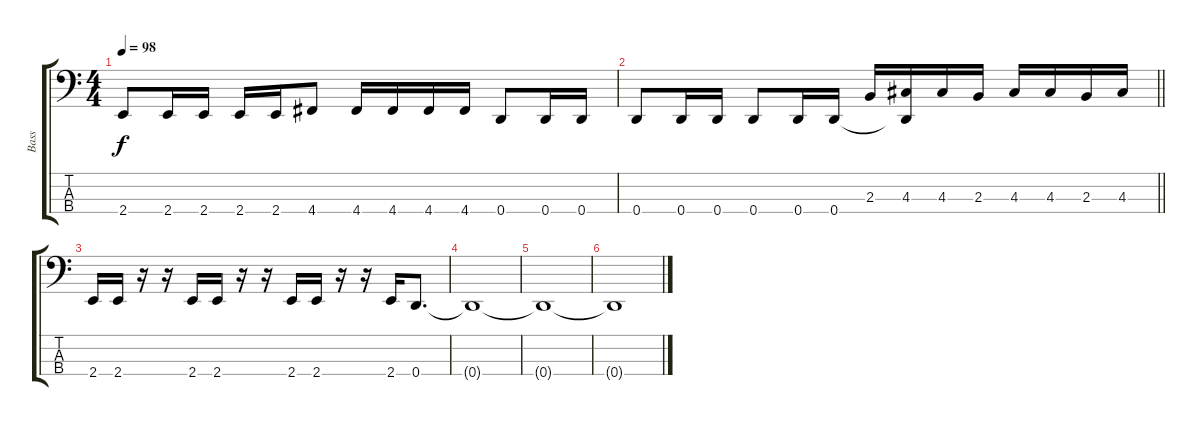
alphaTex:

\track ("Bass" "Bass") {instrument electricbassfinger}
\staff {score tabs}
\tuning (G2 D2 A1 D1) {hide}
\ts (4 4)
\tempo 98
\clef f4
\ks c
2.4.8{dy f} 2.4.16 2.4.16 2.4.16 2.4.16 4.4.8 4.4.16 4.4.16 4.4.16 4.4.16 0.4.8 0.4.16 0.4.16 |
\barLineRight lightlight
0.4.8 0.4.16 0.4.16 0.4.8 0.4.16 0.4.16 2.3.16 (4.3 0.4{t}).16 4.3.16 2.3.16 4.3.16 4.3.16 2.3.16 4.3.16 |
2.4.16 2.4.16 r.16 r.16 2.4.16 2.4.16 r.16 r.16 2.4.16 2.4.16 r.16 r.16 2.4.16 0.4.8{d} |
0.4{t}.1 |
0.4{t}.1 |
0.4{t}.1
